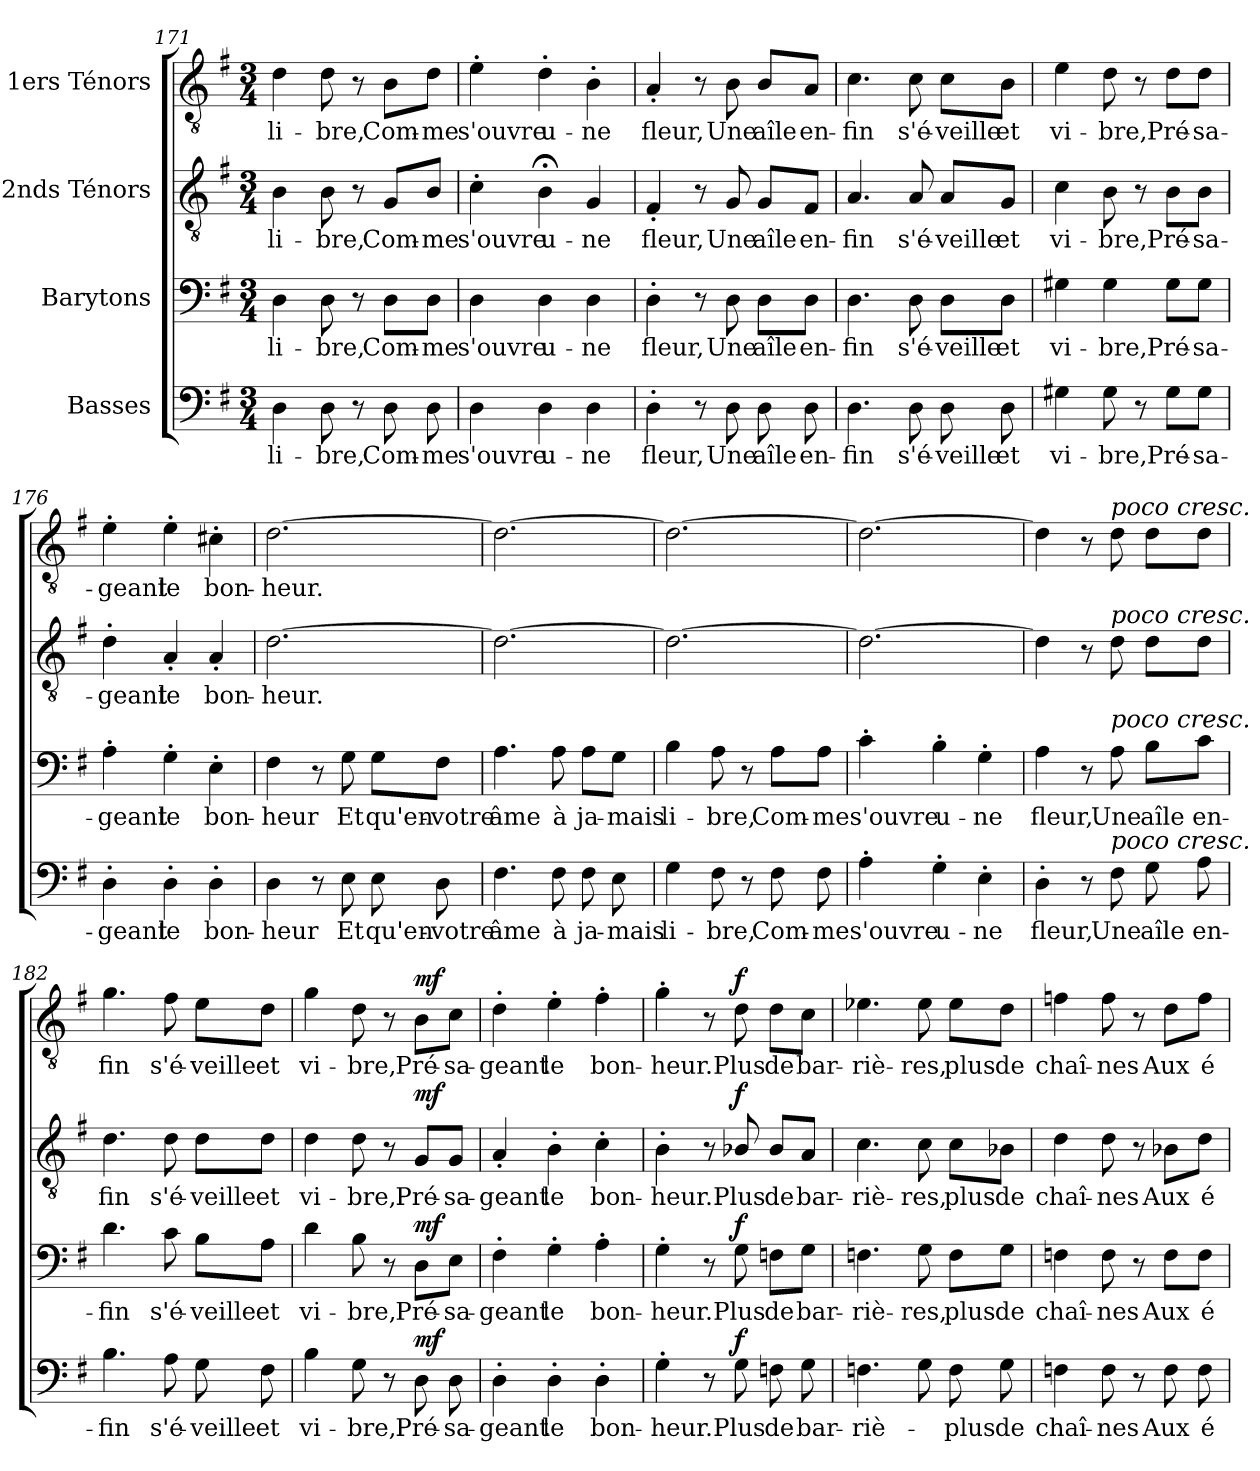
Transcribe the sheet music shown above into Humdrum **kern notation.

**kern	**text	**dynam	**kern	**text	**dynam	**kern	**text	**dynam	**kern	**text	**dynam
*part4	*part4	*part4	*part3	*part3	*part3	*part2	*part2	*part2	*part1	*part1	*part1
*staff4	*staff4	*staff4	*staff3	*staff3	*staff3	*staff2	*staff2	*staff2	*staff1	*staff1	*staff1
*I"Basses	*	*	*I"Barytons	*	*	*I"2nds Ténors	*	*	*I"1ers Ténors	*	*
*clefF4	*	*	*clefF4	*	*	*clefGv2	*	*	*clefGv2	*	*
*k[f#]	*	*	*k[f#]	*	*	*k[f#]	*	*	*k[f#]	*	*
*G:	*	*	*G:	*	*	*G:	*	*	*G:	*	*
*M3/4	*	*	*M3/4	*	*	*M3/4	*	*	*M3/4	*	*
=171	=171	=171	=171	=171	=171	=171	=171	=171	=171	=171	=171
!	!LO:LY:b	!	!	!LO:LY:b	!	!	!LO:LY:b	!	!	!LO:LY:b	!
4D\	li-	.	4D\	li-	.	4B\	li-	.	4d\	li-	.
!	!LO:LY:b	!	!	!LO:LY:b	!	!	!LO:LY:b	!	!	!LO:LY:b	!
8D\	-bre,	.	8D\	-bre,	.	8B\	-bre,	.	8d\	-bre,	.
8r	.	.	8r	.	.	8r	.	.	8r	.	.
!	!LO:LY:b	!	!	!LO:LY:b	!	!	!LO:LY:b	!	!	!LO:LY:b	!
8D\	Com-	.	8D\L	Com-	.	8G/L	Com-	.	8B\L	Com-	.
!	!LO:LY:b	!	!	!LO:LY:b	!	!	!LO:LY:b	!	!	!LO:LY:b	!
8D\	-me	.	8D\J	-me	.	8B/J	-me	.	8d\J	-me	.
=172	=172	=172	=172	=172	=172	=172	=172	=172	=172	=172	=172
!	!LO:LY:b	!	!	!LO:LY:b	!	!	!LO:LY:b	!	!	!LO:LY:b	!
4D\	s'ouvre	.	4D\	s'ouvre	.	4c'>\	s'ouvre	.	4e'>\	s'ouvre	.
!	!LO:LY:b	!	!	!LO:LY:b	!	!	!LO:LY:b	!	!	!LO:LY:b	!
4D\	u-	.	4D\	u-	.	4B;<\	u-	.	4d'>\	u-	.
!	!LO:LY:b	!	!	!LO:LY:b	!	!	!LO:LY:b	!	!	!LO:LY:b	!
4D\	-ne	.	4D\	-ne	.	4G/	-ne	.	4B'>\	-ne	.
=173	=173	=173	=173	=173	=173	=173	=173	=173	=173	=173	=173
!	!LO:LY:b	!	!	!LO:LY:b	!	!	!LO:LY:b	!	!	!LO:LY:b	!
4D'>\	fleur,	.	4D'>\	fleur,	.	4F#'</	fleur,	.	4A'</	fleur,	.
8r	.	.	8r	.	.	8r	.	.	8r	.	.
!	!LO:LY:b	!	!	!LO:LY:b	!	!	!LO:LY:b	!	!	!LO:LY:b	!
8D\	Une	.	8D\	Une	.	8G/	Une	.	8B\	Une	.
!	!LO:LY:b	!	!	!LO:LY:b	!	!	!LO:LY:b	!	!	!LO:LY:b	!
8D\	aîle	.	8D\L	aîle	.	8G/L	aîle	.	8B/L	aîle	.
!	!LO:LY:b	!	!	!LO:LY:b	!	!	!LO:LY:b	!	!	!LO:LY:b	!
8D\	en-	.	8D\J	en-	.	8F#/J	en-	.	8A/J	en-	.
=174	=174	=174	=174	=174	=174	=174	=174	=174	=174	=174	=174
!	!LO:LY:b	!	!	!LO:LY:b	!	!	!LO:LY:b	!	!	!LO:LY:b	!
4.D\	-fin	.	4.D\	-fin	.	4.A/	-fin	.	4.c\	-fin	.
!	!LO:LY:b	!	!	!LO:LY:b	!	!	!LO:LY:b	!	!	!LO:LY:b	!
8D\	s'é-	.	8D\	s'é-	.	8A/	s'é-	.	8c\	s'é-	.
!	!LO:LY:b	!	!	!LO:LY:b	!	!	!LO:LY:b	!	!	!LO:LY:b	!
8D\	-veille	.	8D\L	-veille	.	8A/L	-veille	.	8c\L	-veille	.
!	!LO:LY:b	!	!	!LO:LY:b	!	!	!LO:LY:b	!	!	!LO:LY:b	!
8D\	et	.	8D\J	et	.	8G/J	et	.	8B\J	et	.
!!LO:PB:g=z
=175	=175	=175	=175	=175	=175	=175	=175	=175	=175	=175	=175
!	!LO:LY:b	!	!	!LO:LY:b	!	!	!LO:LY:b	!	!	!LO:LY:b	!
4G#X\	vi-	.	4G#X\	vi-	.	4c\	vi-	.	4e\	vi-	.
!	!LO:LY:b	!	!	!LO:LY:b	!	!	!LO:LY:b	!	!	!LO:LY:b	!
8G#\	-bre,	.	4G#\	-bre,	.	8B\	-bre,	.	8d\	-bre,	.
8r	.	.	.	.	.	8r	.	.	8r	.	.
!	!LO:LY:b	!	!	!LO:LY:b	!	!	!LO:LY:b	!	!	!LO:LY:b	!
8G#\L	Pré-	.	8G#\L	Pré-	.	8B\L	Pré-	.	8d\L	Pré-	.
!	!LO:LY:b	!	!	!LO:LY:b	!	!	!LO:LY:b	!	!	!LO:LY:b	!
8G#\J	-sa-	.	8G#\J	-sa-	.	8B\J	-sa-	.	8d\J	-sa-	.
=176	=176	=176	=176	=176	=176	=176	=176	=176	=176	=176	=176
!	!LO:LY:b	!	!	!LO:LY:b	!	!	!LO:LY:b	!	!	!LO:LY:b	!
4D'>\	-geant	.	4A'>\	-geant	.	4d'>\	-geant	.	4e'>\	-geant	.
!	!LO:LY:b	!	!	!LO:LY:b	!	!	!LO:LY:b	!	!	!LO:LY:b	!
4D'>\	le	.	4G'>\	le	.	4A'</	le	.	4e'>\	le	.
!	!LO:LY:b	!	!	!LO:LY:b	!	!	!LO:LY:b	!	!	!LO:LY:b	!
4D'>\	bon-	.	4E'>\	bon-	.	4A'</	bon-	.	4c#X'>\	bon-	.
=177	=177	=177	=177	=177	=177	=177	=177	=177	=177	=177	=177
!	!LO:LY:b	!	!	!LO:LY:b	!	!	!LO:LY:b	!	!	!LO:LY:b	!
4D\	-heur	.	4F#\	-heur	.	[2.d\	-heur.	.	[2.d\	-heur.	.
8r	.	.	8r	.	.	.	.	.	.	.	.
!	!LO:LY:b	!	!	!LO:LY:b	!	!	!	!	!	!	!
8E\	Et	.	8G\	Et	.	.	.	.	.	.	.
!	!LO:LY:b	!	!	!LO:LY:b	!	!	!	!	!	!	!
8E\	qu'en-	.	8G\L	qu'en-	.	.	.	.	.	.	.
!	!LO:LY:b	!	!	!LO:LY:b	!	!	!	!	!	!	!
8D\	-votre	.	8F#\J	-votre	.	.	.	.	.	.	.
=178	=178	=178	=178	=178	=178	=178	=178	=178	=178	=178	=178
!	!LO:LY:b	!	!	!LO:LY:b	!	!	!	!	!	!	!
4.F#\	âme	.	4.A\	âme	.	2.d\_	.	.	2.d\_	.	.
!	!LO:LY:b	!	!	!LO:LY:b	!	!	!	!	!	!	!
8F#\	à	.	8A\	à	.	.	.	.	.	.	.
!	!LO:LY:b	!	!	!LO:LY:b	!	!	!	!	!	!	!
8F#\	ja-	.	8A\L	ja-	.	.	.	.	.	.	.
!	!LO:LY:b	!	!	!LO:LY:b	!	!	!	!	!	!	!
8E\	-mais	.	8G\J	-mais	.	.	.	.	.	.	.
=179	=179	=179	=179	=179	=179	=179	=179	=179	=179	=179	=179
!	!LO:LY:b	!	!	!LO:LY:b	!	!	!	!	!	!	!
4G\	li-	.	4B\	li-	.	2.d\_	.	.	2.d\_	.	.
!	!LO:LY:b	!	!	!LO:LY:b	!	!	!	!	!	!	!
8F#\	-bre,	.	8A\	-bre,	.	.	.	.	.	.	.
8r	.	.	8r	.	.	.	.	.	.	.	.
!	!LO:LY:b	!	!	!LO:LY:b	!	!	!	!	!	!	!
8F#\	Com-	.	8A\L	Com-	.	.	.	.	.	.	.
!	!LO:LY:b	!	!	!LO:LY:b	!	!	!	!	!	!	!
8F#\	-me	.	8A\J	-me	.	.	.	.	.	.	.
!!LO:LB:g=z
=180	=180	=180	=180	=180	=180	=180	=180	=180	=180	=180	=180
!	!LO:LY:b	!	!	!LO:LY:b	!	!	!	!	!	!	!
4A'>\	s'ouvre	.	4c'>\	s'ouvre	.	2.d\_	.	.	2.d\_	.	.
!	!LO:LY:b	!	!	!LO:LY:b	!	!	!	!	!	!	!
4G'>\	u-	.	4B'>\	u-	.	.	.	.	.	.	.
!	!LO:LY:b	!	!	!LO:LY:b	!	!	!	!	!	!	!
4E'>\	-ne	.	4G'>\	-ne	.	.	.	.	.	.	.
=181	=181	=181	=181	=181	=181	=181	=181	=181	=181	=181	=181
!	!LO:LY:b	!	!	!LO:LY:b	!	!	!	!	!	!	!
4D'>\	fleur,	.	4A\	fleur,	.	4d\]	.	.	4d\]	.	.
8r	.	.	8r	.	.	8r	.	.	8r	.	.
!	!	!	!	!	!	!	!	!	!LO:TX:a:i:t=poco cresc.	!	!
!	!	!	!	!	!	!LO:TX:a:i:t=poco cresc.	!	!	!	!	!
!	!	!	!LO:TX:a:i:t=poco cresc.	!	!	!	!	!	!	!	!
!LO:TX:a:i:t=poco cresc.	!	!	!	!	!	!	!	!	!	!	!
!	!LO:LY:b	!	!	!LO:LY:b	!	!	!	!	!	!	!
8F#\	Une	.	8A\	Une	.	8d\	.	.	8d\	.	.
!	!LO:LY:b	!	!	!LO:LY:b	!	!	!	!	!	!	!
8G\	aîle	.	8B\L	aîle	.	8d\L	.	.	8d\L	.	.
!	!LO:LY:b	!	!	!LO:LY:b	!	!	!	!	!	!	!
8A\	en-	.	8c\J	en-	.	8d\J	.	.	8d\J	.	.
=182	=182	=182	=182	=182	=182	=182	=182	=182	=182	=182	=182
!	!LO:LY:b	!	!	!LO:LY:b	!	!	!LO:LY:b	!	!	!LO:LY:b	!
4.B\	-fin	.	4.d\	-fin	.	4.d\	fin	.	4.g\	fin	.
!	!LO:LY:b	!	!	!LO:LY:b	!	!	!LO:LY:b	!	!	!LO:LY:b	!
8A\	s'é-	.	8c\	s'é-	.	8d\	s'é-	.	8f#\	s'é-	.
!	!LO:LY:b	!	!	!LO:LY:b	!	!	!LO:LY:b	!	!	!LO:LY:b	!
8G\	-veille	.	8B\L	-veille	.	8d\L	-veille	.	8e\L	-veille	.
!	!LO:LY:b	!	!	!LO:LY:b	!	!	!LO:LY:b	!	!	!LO:LY:b	!
8F#\	et	.	8A\J	et	.	8d\J	et	.	8d\J	et	.
=183	=183	=183	=183	=183	=183	=183	=183	=183	=183	=183	=183
!	!LO:LY:b	!	!	!LO:LY:b	!	!	!LO:LY:b	!	!	!LO:LY:b	!
4B\	vi-	.	4d\	vi-	.	4d\	vi-	.	4g\	vi-	.
!	!LO:LY:b	!	!	!LO:LY:b	!	!	!LO:LY:b	!	!	!LO:LY:b	!
8G\	-bre,	.	8B\	-bre,	.	8d\	-bre,	.	8d\	-bre,	.
8r	.	.	8r	.	.	8r	.	.	8r	.	.
!	!LO:LY:b	!LO:DY:a	!	!LO:LY:b	!LO:DY:a	!	!LO:LY:b	!LO:DY:a	!	!LO:LY:b	!LO:DY:a
8D\	Pré-	mf	8D\L	Pré-	mf	8G/L	Pré-	mf	8B\L	Pré-	mf
!	!LO:LY:b	!	!	!LO:LY:b	!	!	!LO:LY:b	!	!	!LO:LY:b	!
8D\	-sa-	.	8E\J	-sa-	.	8G/J	-sa-	.	8c\J	-sa-	.
=184	=184	=184	=184	=184	=184	=184	=184	=184	=184	=184	=184
!	!LO:LY:b	!	!	!LO:LY:b	!	!	!LO:LY:b	!	!	!LO:LY:b	!
4D'>\	-geant	.	4F#'>\	-geant	.	4A'</	-geant	.	4d'>\	-geant	.
!	!LO:LY:b	!	!	!LO:LY:b	!	!	!LO:LY:b	!	!	!LO:LY:b	!
4D'>\	le	.	4G'>\	le	.	4B'>\	le	.	4e'>\	le	.
!	!LO:LY:b	!	!	!LO:LY:b	!	!	!LO:LY:b	!	!	!LO:LY:b	!
4D'>\	bon-	.	4A'>\	bon-	.	4c'>\	bon-	.	4f#'>\	bon-	.
!!LO:LB:g=z
=185	=185	=185	=185	=185	=185	=185	=185	=185	=185	=185	=185
!	!LO:LY:b	!	!	!LO:LY:b	!	!	!LO:LY:b	!	!	!LO:LY:b	!
4G'>\	-heur.	.	4G'>\	-heur.	.	4B'>\	-heur.	.	4g'>\	-heur.	.
8r	.	.	8r	.	.	8r	.	.	8r	.	.
!	!LO:LY:b	!LO:DY:a	!	!LO:LY:b	!LO:DY:a	!	!LO:LY:b	!LO:DY:a	!	!LO:LY:b	!LO:DY:a
8G\	Plus	f	8G\	Plus	f	8B-X/	Plus	f	8d\	Plus	f
!	!LO:LY:b	!	!	!LO:LY:b	!	!	!LO:LY:b	!	!	!LO:LY:b	!
8Fn\	de	.	8Fn\L	de	.	8B-/L	de	.	8d\L	de	.
!	!LO:LY:b	!	!	!LO:LY:b	!	!	!LO:LY:b	!	!	!LO:LY:b	!
8G\	bar-	.	8G\J	bar-	.	8A/J	bar-	.	8c\J	bar-	.
=186	=186	=186	=186	=186	=186	=186	=186	=186	=186	=186	=186
!	!LO:LY:b	!	!	!LO:LY:b	!	!	!LO:LY:b	!	!	!LO:LY:b	!
4.Fn\	-riè-	.	4.Fn\	-riè-	.	4.c\	-riè-	.	4.e-X\	-riè-	.
!	!	!	!	!LO:LY:b	!	!	!LO:LY:b	!	!	!LO:LY:b	!
8G\	.	.	8G\	-res,	.	8c\	-res,	.	8e-\	-res,	.
!	!LO:LY:b	!	!	!LO:LY:b	!	!	!LO:LY:b	!	!	!LO:LY:b	!
8F\	-plus	.	8F\L	plus	.	8c\L	plus	.	8e-\L	plus	.
!	!LO:LY:b	!	!	!LO:LY:b	!	!	!LO:LY:b	!	!	!LO:LY:b	!
8G\	de	.	8G\J	de	.	8B-X\J	de	.	8d\J	de	.
=187	=187	=187	=187	=187	=187	=187	=187	=187	=187	=187	=187
!	!LO:LY:b	!	!	!LO:LY:b	!	!	!LO:LY:b	!	!	!LO:LY:b	!
4Fn\	chaî-	.	4Fn\	chaî-	.	4d\	chaî-	.	4fn\	chaî-	.
!	!LO:LY:b	!	!	!LO:LY:b	!	!	!LO:LY:b	!	!	!LO:LY:b	!
8F\	-nes	.	8F\	-nes	.	8d\	-nes	.	8f\	-nes	.
8r	.	.	8r	.	.	8r	.	.	8r	.	.
!	!LO:LY:b	!	!	!LO:LY:b	!	!	!LO:LY:b	!	!	!LO:LY:b	!
8F\	Aux	.	8F\L	Aux	.	8B-X\L	Aux	.	8d\L	Aux	.
!	!LO:LY:b	!	!	!LO:LY:b	!	!	!LO:LY:b	!	!	!LO:LY:b	!
8F\	é-	.	8F\J	é-	.	8d\J	é-	.	8f\J	é-	.
=	=	=	=	=	=	=	=	=	=	=	=
*-	*-	*-	*-	*-	*-	*-	*-	*-	*-	*-	*-
